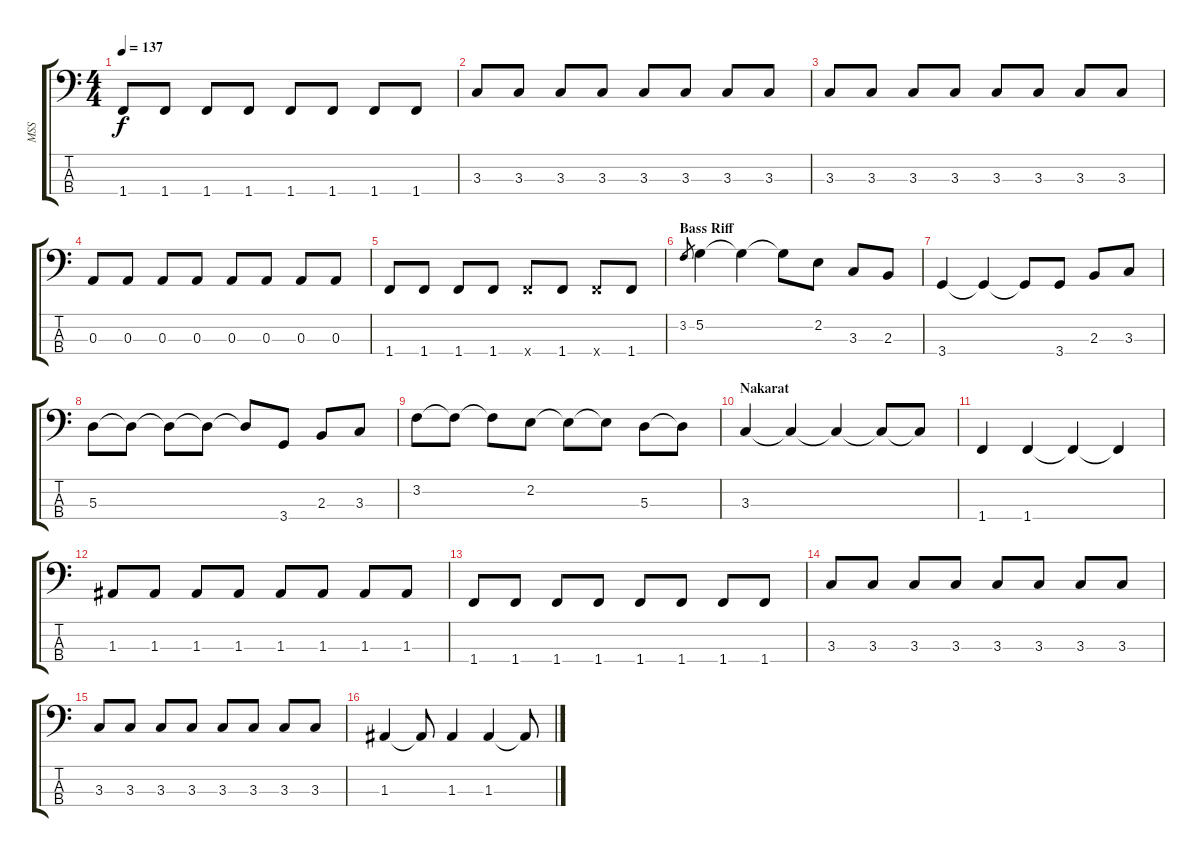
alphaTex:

\track ("MSS" "MSS") {instrument electricbassfinger}
\staff {score tabs}
\tuning (G2 D2 A1 E1) {hide}
\ts (4 4)
\tempo 137
\clef f4
\ks c
1.4.8{dy f} 1.4.8 1.4.8 1.4.8 1.4.8 1.4.8 1.4.8 1.4.8 |
3.3.8 3.3.8 3.3.8 3.3.8 3.3.8 3.3.8 3.3.8 3.3.8 |
3.3.8 3.3.8 3.3.8 3.3.8 3.3.8 3.3.8 3.3.8 3.3.8 |
0.3.8 0.3.8 0.3.8 0.3.8 0.3.8 0.3.8 0.3.8 0.3.8 |
1.4.8 1.4.8 1.4.8 1.4.8 1.4{x}.8 1.4.8 1.4{x}.8 1.4.8 |
\section ("" "Bass Riff")
3.2.8{gr} 5.2.4 5.2{t}.4 5.2{t}.8 2.2.8 3.3.8 2.3.8 |
3.4.4 3.4{t}.4 3.4{t}.8 3.4.8 2.3.8 3.3.8 |
5.3.8 5.3{t}.8 5.3{t}.8 5.3{t}.8 5.3{t}.8 3.4.8 2.3.8 3.3.8 |
3.2.8 3.2{t}.8 3.2{t}.8 2.2.8 2.2{t}.8 2.2{t}.8 5.3.8 5.3{t}.8 |
\section ("" "Nakarat")
3.3.4 3.3{t}.4 3.3{t}.4 3.3{t}.8 3.3{t}.8 |
1.4.4 1.4.4 1.4{t}.4 1.4{t}.4 |
1.3.8 1.3.8 1.3.8 1.3.8 1.3.8 1.3.8 1.3.8 1.3.8 |
1.4.8 1.4.8 1.4.8 1.4.8 1.4.8 1.4.8 1.4.8 1.4.8 |
3.3.8 3.3.8 3.3.8 3.3.8 3.3.8 3.3.8 3.3.8 3.3.8 |
3.3.8 3.3.8 3.3.8 3.3.8 3.3.8 3.3.8 3.3.8 3.3.8 |
1.3.4 1.3{t}.8 1.3.4 1.3.4 1.3{t}.8
